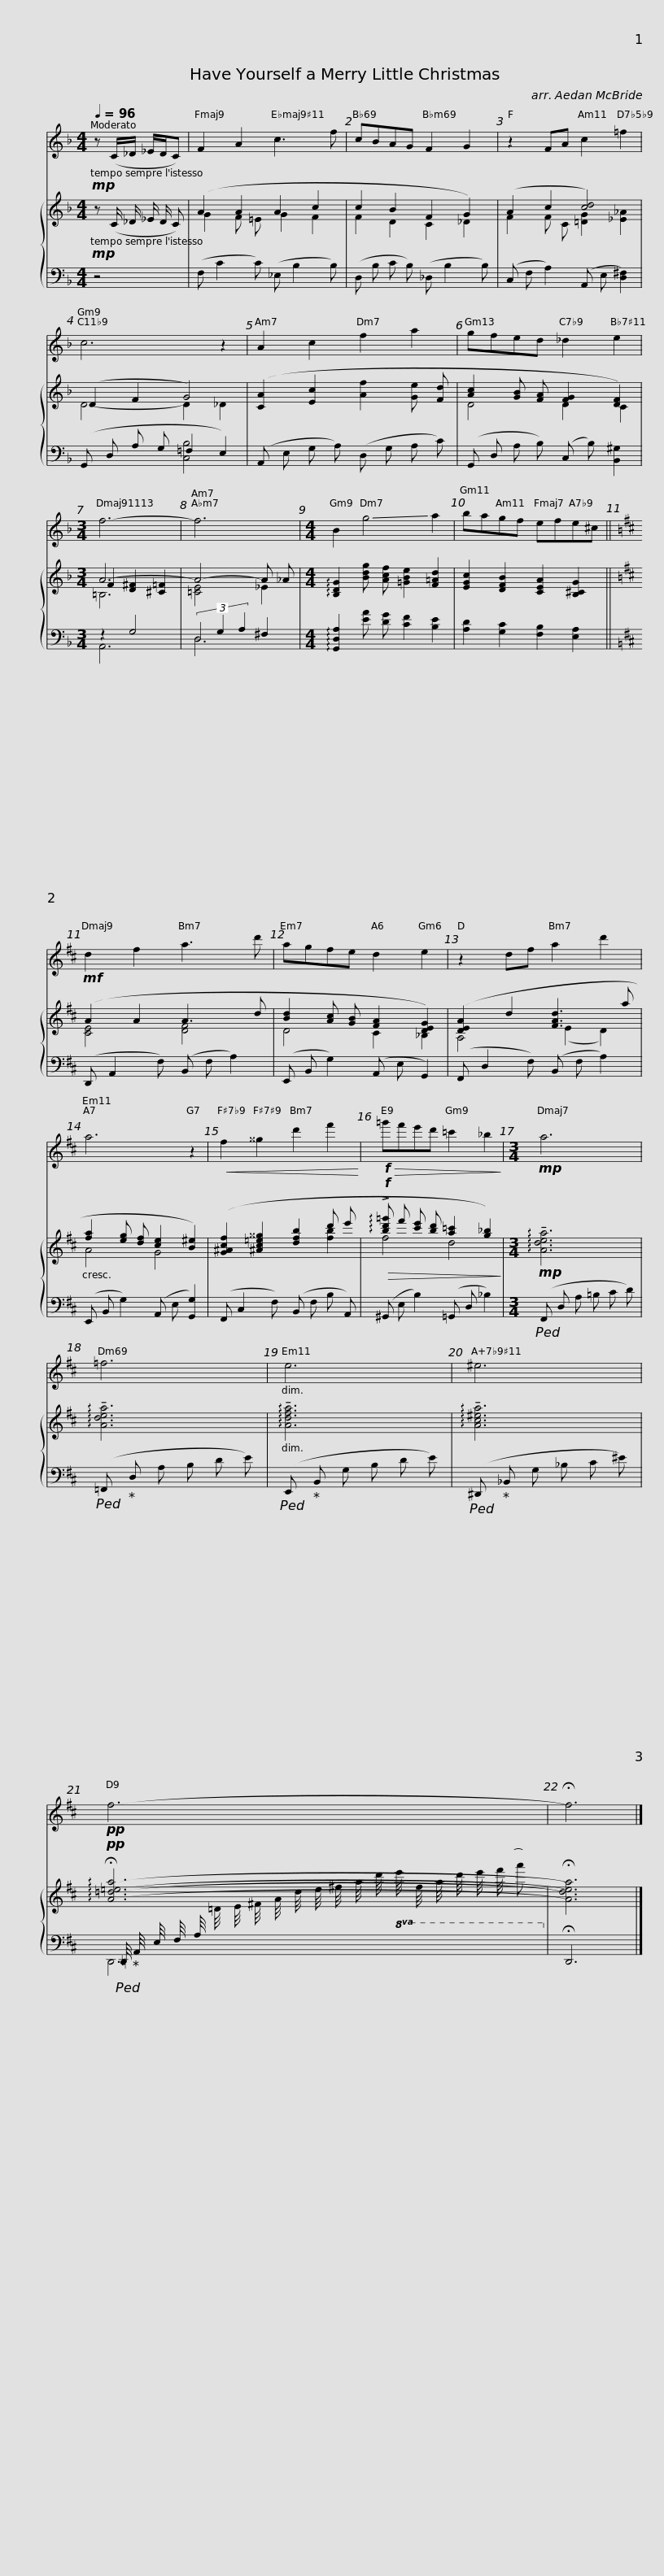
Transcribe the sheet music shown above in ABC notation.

X:1
%%score 1 { ( 2 4 6 ) | ( 3 5 ) }
L:1/8
Q:1/4=96
M:4/4
I:linebreak $
K:F
V:1 treble
V:2 treble
V:4 treble
V:6 treble
V:3 bass
V:5 bass
V:1
!mp! z (C/_D/ _E/D/C) | F2 A2 c3 f | cBAG F2 G2 | z2 FA c2 =f2 |$ c6 z2 | %5
 A2 c2 f2 a2 | gfed _d2 e2 |[M:3/4] f6- |$ f6 |[M:4/4] B2 !-(!g4 !-)!a2 | %10
 bagf efe^c ||$[K:D] d2 f2 a3 d' | agfe d2 e2 | z2 df a2 d'2 |$ a6 z2 | %15
!<(! f2 ^^g2 d'2 f'2!<)! |!f!!>(! =g'f'e'd' =c'2 _b2!>)! |$[M:3/4]!mp! a6 | =f6 | e6 | %20
 ^e6 |!pp! f6- | !fermata!f6 |] %23
V:2
!mp! z (C/ _D/ _E/ D/ C) | (A2 A2 A2 c2 | c2 B2 F2 G2) | (A2 c2 [cd]4) |$ (D2 F2 G4) | %5
 ([CA]2 [Ec]2 [Af]2 [Ge] [Fd] | [Ac]2 [GB] [FA] [FG]2 [DF]2) |[M:3/4] A6- |$ A4- A _A |[M:4/4] !arpeggio![B,DG]2 [Bdg] [Acf] [=GBe]2 [F=Ad]2 | %10
 [EGc]2 [DFB]2 [CEA]2 [B,^CG]2 ||$[K:D]!mf! (A2 A2 A3 d | [Bd]2 [Ac] [GB] [FA]2 [DEG]2) | ([DEA]2 d2 [FAd]3 a |$ [fa]2 [eg] [df] [ce]2 [B^e]2) | %15
 ([G^Acf]2 [!courtesy!^Ac=e^^g]2 [dfb]2 d' e' |!f!!>(! !arpeggio!!>![bd'=g'] f' [c'e'] [bd'] [a=c']2 [g_b]2)!>)! |$[M:3/4]!mp! !arpeggio!!tenuto![Adea]6 | !arpeggio!!tenuto![Adea]6 | !arpeggio!!tenuto![Adfa]6 | %20
 !arpeggio!!tenuto![Ac^ea]6 |!pp! !arpeggio!!fermata![A=d=ea]6- | !fermata![Adea]6 |] %23
V:3
 z4 | (F, C2 C) (_E, B,2 B,) | (D, B, C B,) (_D, B,2 B,) | (C, F, A,2) (A,, E, [D,^F,]2) |$ (G,, D, A, G, =F,2 E,2) | %5
 (A,, E, G, A,) (D, G, A, C) | (G,, D, A, B,) (C, B,) [B,,^G,]2 |[M:3/4] z2 G,4 |$ (3D,2 G,2 A,2 ^F,2 |[M:4/4] !arpeggio![G,,D,A,]2 [EA] [DG] [CF]2 [B,E]2 | %10
 [A,D]2 [G,C]2 [F,B,]2 [E,A,]2 ||$[K:D] (D,, A,,2 F,) (B,, F, A,2) | (E,, B,, G,2) (A,, E, G,,2) | (F,, D,2 F,) (B,, F, A,2) |$ (E,, B,, G,2) (A,, E, [G,,G,]2) | %15
 (F,, C,2 F,) (B,, F, B, A,,) | (^G,, E, B,2) (=G,, D, _B,2) |$[M:3/4]!ped! (F,, D, A, =B, C D) |!ped! (=F,,!ped-up! D, A, B, D E) |!ped! (E,,!ped-up! B,, G, B, D E) | %20
!ped! (^D,,!ped-up! _B,, G, _B, C ^E) |!ped! =D,,/4!ped-up! A,,/4 E,/4 F,/4 A,/4[I:staff -1] =D/4 E/4 ^F/4 A/4 d/4 e/4 ^f/4 a/4 d'/4!8va(! e'/4 f'/4 a'/4 d''/4 e''/4 f''/4 a''!8va)! |[I:staff +1] !fermata!D,,6 |] %23
V:4
 x4 | G2 F =E G2 F2 | F2 D2 C2 _D2 | F2 F C [=DG]2 [_E_A]2 |$ D4- D2 _D2 | %5
 x8 | D4 D2 C2 |[M:3/4] F2 [D^F]2 [^C=F]2 |$ [=CE]4 _E2 |[M:4/4] x8 | %10
 x8 ||$[K:D] [CE]4 [DF]4 | D4 C2 _B,2 | A,4 (E2 D2) |$ A4 G4 | %15
 x4 x2 [fb]2 | f4 d4 |$[M:3/4] x6 | x6 | x6 | %20
 x6 | x6 | x6 |] %23
V:5
 x4 | x8 | x8 | x8 |$ x4 [C,B,]4 | %5
 x8 | x8 |[M:3/4] A,,6 |$ D,6 |[M:4/4] x8 | %10
 x8 ||$[K:D] x8 | x8 | x8 |$ x8 | %15
 x8 | x8 |$[M:3/4] x6 | x6 | x6 | %20
 x6 | D,,6- | x6 |] %23
V:6
 x4 | x8 | x8 | x8 |$ x8 | %5
 x8 | x8 |[M:3/4] =B,6 |$ x6 |[M:4/4] x8 | %10
 x8 ||$[K:D] x8 | x8 | x8 |$ x8 | %15
 x8 | x8 |$[M:3/4] x6 | x6 | x6 | %20
 x6 | x6 | x6 |] %23
